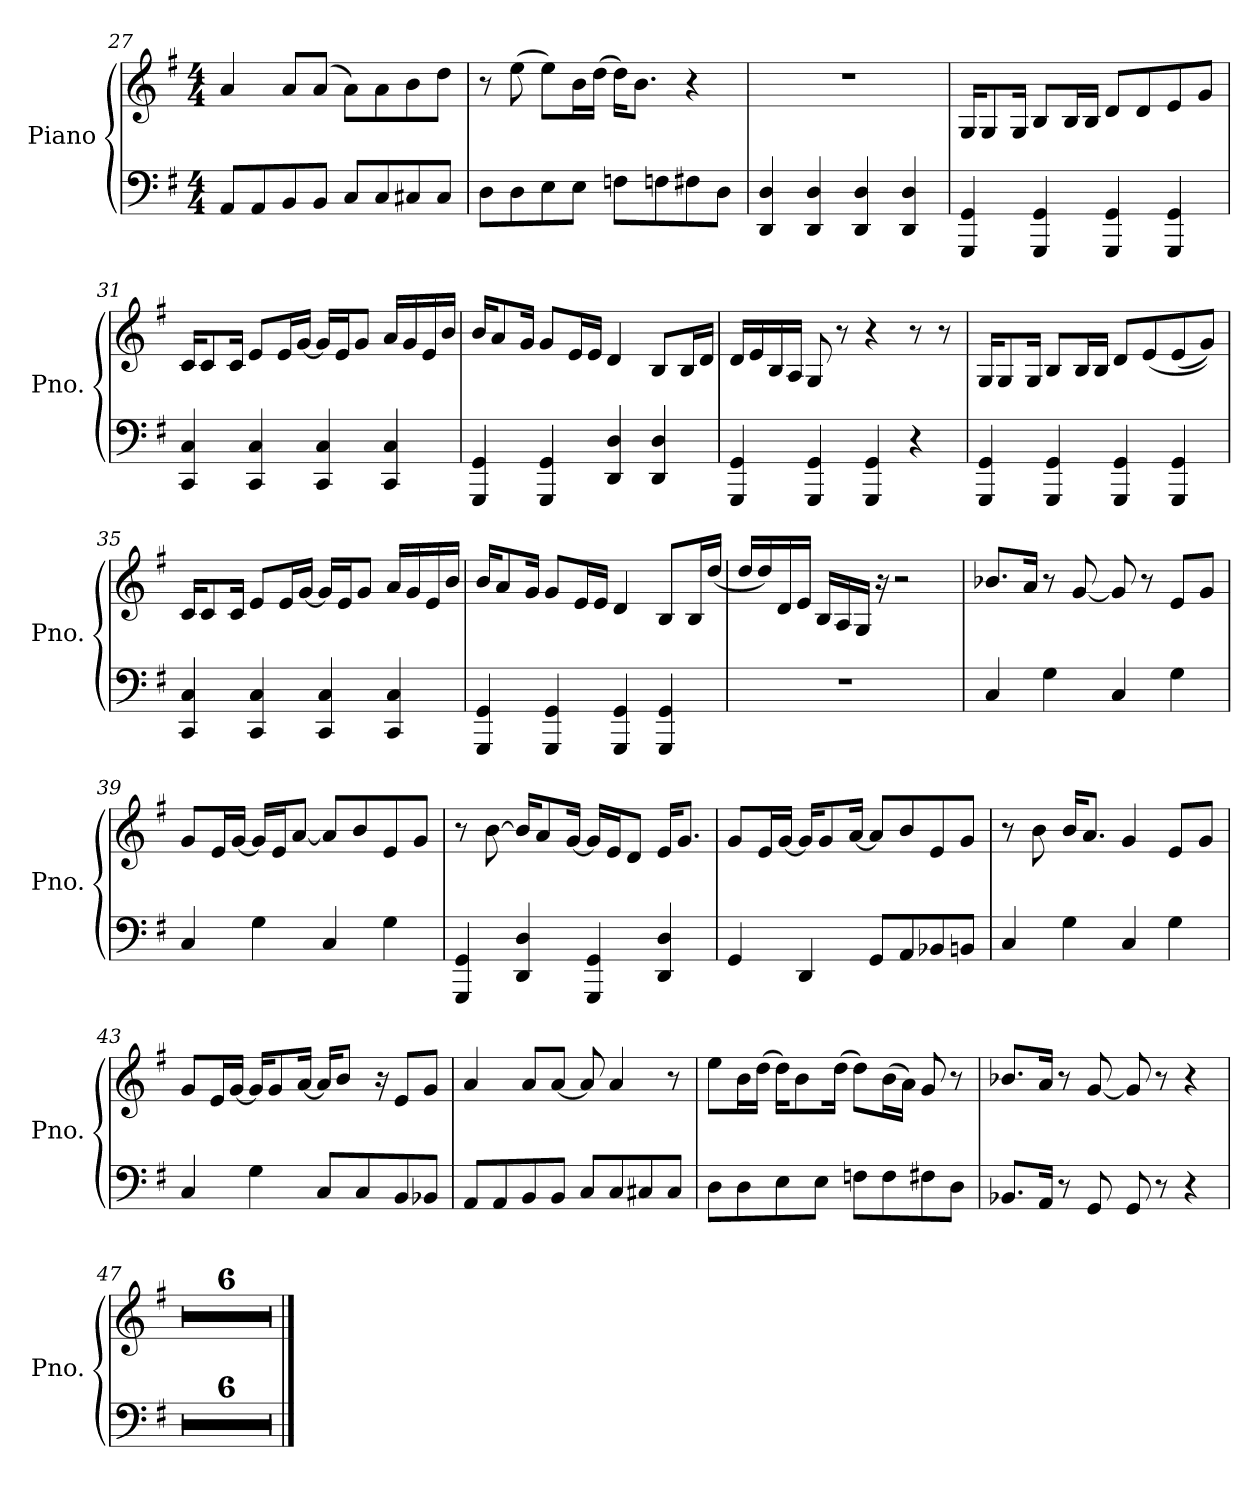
**kern	**kern
*part1	*part1
*staff2	*staff1
*I"Piano	*
*I'Pno.	*
*clefF4	*clefG2
*k[f#]	*k[f#]
*M4/4	*M4/4
=27	=27
8AA/L	4a/
8AA/	.
8BB/	8a/L
8BB/J	(>8a/J
8C/L	8a\L)
8C/	8a\
8C#X/	8b\
8C#/J	8dd\J
=28	=28
8D\L	8r
8D\	(>8ee\
8E\	8ee\L)
8E\J	16b\L
.	(>16dd\JJ
8Fn\L	16dd\KL)
.	8.b\J
8Fn\	.
8F#X\	4r
8D\J	.
!!LO:LB:g=z
=29	=29
4DD/ 4D/	1r
4DD/ 4D/	.
4DD/ 4D/	.
4DD/ 4D/	.
=30	=30
4GGG/ 4GG/	16G/KL
.	8G/
.	16G/Jk
4GGG/ 4GG/	8B/L
.	16B/L
.	16B/JJ
4GGG/ 4GG/	8d/L
.	8d/
4GGG/ 4GG/	8e/
.	8g/J
=31	=31
4CC/ 4C/	16c/KL
.	8c/
.	16c/Jk
4CC/ 4C/	8e/L
.	16e/L
.	[16g/JJ
4CC/ 4C/	16g/LL]
.	16e/J
.	8g/J
4CC/ 4C/	16a/LL
.	16g/
.	16e/
.	16b/JJ
=32	=32
4GGG/ 4GG/	16b/KL
.	8a/
.	16g/Jk
4GGG/ 4GG/	8g/L
.	16e/L
.	16e/JJ
4DD/ 4D/	4d/
4DD/ 4D/	8B/L
.	16B/L
.	16d/JJ
!!LO:LB:g=z
=33	=33
4GGG/ 4GG/	16d/LL
.	16e/
.	16B/
.	16A/JJ
4GGG/ 4GG/	8G/
.	8r
4GGG/ 4GG/	4r
4r	8r
.	8r
=34	=34
4GGG/ 4GG/	16G/KL
.	8G/
.	16G/Jk
4GGG/ 4GG/	8B/L
.	16B/L
.	16B/JJ
4GGG/ 4GG/	8d/L
.	(<8e/
4GGG/ 4GG/	(<8e/
.	8g/J))
=35	=35
4CC/ 4C/	16c/KL
.	8c/
.	16c/Jk
4CC/ 4C/	8e/L
.	16e/L
.	[16g/JJ
4CC/ 4C/	16g/LL]
.	16e/J
.	8g/J
4CC/ 4C/	16a/LL
.	16g/
.	16e/
.	16b/JJ
!!LO:PB:g=z
=36	=36
4GGG/ 4GG/	16b/KL
.	8a/
.	16g/Jk
4GGG/ 4GG/	8g/L
.	16e/L
.	16e/JJ
4GGG/ 4GG/	4d/
4GGG/ 4GG/	8B/L
.	16B/L
.	(<16dd/JJ
=37	=37
1r	16dd/LL
.	16dd/)
.	16d/
.	16e/JJ
.	16B/LL
.	16A/
.	16G/JJ
.	16r
.	2r
=38	=38
4C/	8.b-X/L
.	16a/Jk
4G\	8r
.	[8g/
4C/	8g/]
.	8r
4G\	8e/L
.	8g/J
=39	=39
4C/	8g/L
.	16e/L
.	[16g/JJ
4G\	16g/LL]
.	16e/J
.	[8a/J
4C/	8a/L]
.	8b/
4G\	8e/
.	8g/J
!!LO:LB:g=z
=40	=40
4GGG/ 4GG/	8r
.	[8b\
4DD/ 4D/	16b/KL]
.	8a/
.	[16g/Jk
4GGG/ 4GG/	16g/LL]
.	16e/J
.	8d/J
4DD/ 4D/	16e/KL
.	8.g/J
=41	=41
4GG/	8g/L
.	16e/L
.	[16g/JJ
4DD/	16g/KL]
.	8g/
.	[16a/Jk
8GG/L	8a/L]
8AA/	8b/
8BB-X/	8e/
8BBn/J	8g/J
=42	=42
4C/	8r
.	8b\
4G\	16b/KL
.	8.a/J
4C/	4g/
4G\	8e/L
.	8g/J
=43	=43
4C/	8g/L
.	16e/L
.	[16g/JJ
4G\	16g/KL]
.	8g/
.	[16a/Jk
8C/L	16a/KL]
.	8b/J
8C/	.
.	16r
8BB/	8e/L
8BB-X/J	8g/J
!!LO:LB:g=z
=44	=44
8AA/L	4a/
8AA/	.
8BB/	8a/L
8BB/J	[8a/J
8C/L	8a/]
8C/	4a/
8C#X/	.
8C#/J	8r
=45	=45
8D\L	8ee\L
8D\	16b\L
.	(>16dd\JJ
8E\	16dd\KL)
.	8b\
8E\J	.
.	(>16dd\Jk
8Fn\L	8dd\L)
8F\	(>16b\L
.	16a\JJ)
8F#X\	8g/
8D\J	8r
=46	=46
8.BB-X/L	8.b-X/L
16AA/Jk	16a/Jk
8r	8r
8GG/	[8g/
8GG/	8g/]
8r	8r
4r	4r
=47	=47
1r	1r
=48	=48
1r	1r
=49	=49
1r	1r
=50	=50
1r	1r
=51	=51
1r	1r
!!LO:LB:g=z
=52	=52
1r	1r
==	==
*-	*-
